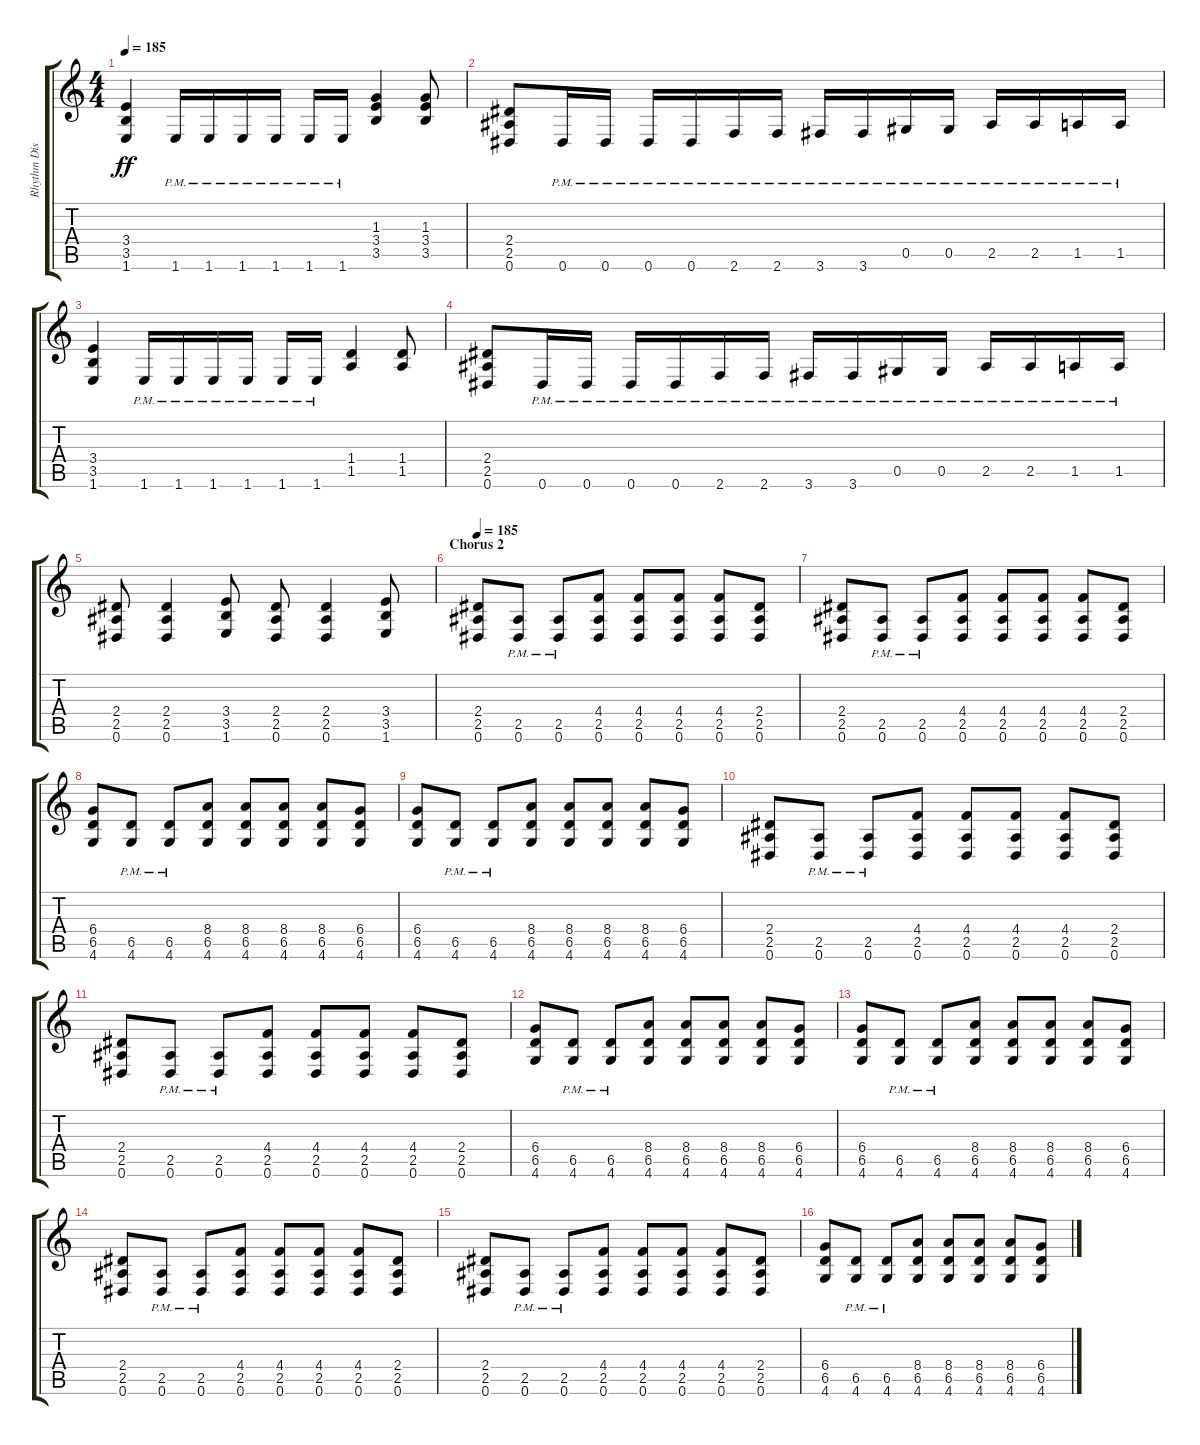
\track ("Rhythm Distortion" "Rhythm Dis") {instrument distortionguitar}
\staff {score tabs}
\tuning (Eb4 Bb3 Gb3 Db3 Ab2 Eb2) {hide}
\ts (4 4)
\tempo 185
\clef g2
\ks c
(3.4 3.5 1.6).4{dy ff} 1.6{pm}.16 1.6{pm}.16 1.6{pm}.16 1.6{pm}.16 1.6{pm}.16 1.6{pm}.16 (1.3 3.4 3.5).4 (1.3 3.4 3.5).8 |
(2.4 2.5 0.6).8 0.6{pm}.16 0.6{pm}.16 0.6{pm}.16 0.6{pm}.16 2.6{pm}.16 2.6{pm}.16 3.6{pm}.16 3.6{pm}.16 0.5{pm}.16 0.5{pm}.16 2.5{pm}.16 2.5{pm}.16 1.5{pm}.16 1.5{pm}.16 |
(3.4 3.5 1.6).4 1.6{pm}.16 1.6{pm}.16 1.6{pm}.16 1.6{pm}.16 1.6{pm}.16 1.6{pm}.16 (1.4 1.5).4 (1.4 1.5).8 |
(2.4 2.5 0.6).8 0.6{pm}.16 0.6{pm}.16 0.6{pm}.16 0.6{pm}.16 2.6{pm}.16 2.6{pm}.16 3.6{pm}.16 3.6{pm}.16 0.5{pm}.16 0.5{pm}.16 2.5{pm}.16 2.5{pm}.16 1.5{pm}.16 1.5{pm}.16 |
(2.4 2.5 0.6).8 (2.4 2.5 0.6).4 (3.4 3.5 1.6).8 (2.4 2.5 0.6).8 (2.4 2.5 0.6).4 (3.4 3.5 1.6).8 |
\section ("" "Chorus 2")
\tempo 185
(2.4 2.5 0.6).8{balance 0} (2.5{pm} 0.6{pm}).8 (2.5{pm} 0.6{pm}).8 (4.4 2.5 0.6).8 (4.4 2.5 0.6).8 (4.4 2.5 0.6).8 (4.4 2.5 0.6).8 (2.4 2.5 0.6).8 |
(2.4 2.5 0.6).8 (2.5{pm} 0.6{pm}).8 (2.5{pm} 0.6{pm}).8 (4.4 2.5 0.6).8 (4.4 2.5 0.6).8 (4.4 2.5 0.6).8 (4.4 2.5 0.6).8 (2.4 2.5 0.6).8 |
(6.4 6.5 4.6).8 (6.5{pm} 4.6{pm}).8 (6.5{pm} 4.6{pm}).8 (8.4 6.5 4.6).8 (8.4 6.5 4.6).8 (8.4 6.5 4.6).8 (8.4 6.5 4.6).8 (6.4 6.5 4.6).8 |
(6.4 6.5 4.6).8 (6.5{pm} 4.6{pm}).8 (6.5{pm} 4.6{pm}).8 (8.4 6.5 4.6).8 (8.4 6.5 4.6).8 (8.4 6.5 4.6).8 (8.4 6.5 4.6).8 (6.4 6.5 4.6).8 |
(2.4 2.5 0.6).8 (2.5{pm} 0.6{pm}).8 (2.5{pm} 0.6{pm}).8 (4.4 2.5 0.6).8 (4.4 2.5 0.6).8 (4.4 2.5 0.6).8 (4.4 2.5 0.6).8 (2.4 2.5 0.6).8 |
(2.4 2.5 0.6).8 (2.5{pm} 0.6{pm}).8 (2.5{pm} 0.6{pm}).8 (4.4 2.5 0.6).8 (4.4 2.5 0.6).8 (4.4 2.5 0.6).8 (4.4 2.5 0.6).8 (2.4 2.5 0.6).8 |
(6.4 6.5 4.6).8 (6.5{pm} 4.6{pm}).8 (6.5{pm} 4.6{pm}).8 (8.4 6.5 4.6).8 (8.4 6.5 4.6).8 (8.4 6.5 4.6).8 (8.4 6.5 4.6).8 (6.4 6.5 4.6).8 |
(6.4 6.5 4.6).8 (6.5{pm} 4.6{pm}).8 (6.5{pm} 4.6{pm}).8 (8.4 6.5 4.6).8 (8.4 6.5 4.6).8 (8.4 6.5 4.6).8 (8.4 6.5 4.6).8 (6.4 6.5 4.6).8 |
(2.4 2.5 0.6).8 (2.5{pm} 0.6{pm}).8 (2.5{pm} 0.6{pm}).8 (4.4 2.5 0.6).8 (4.4 2.5 0.6).8 (4.4 2.5 0.6).8 (4.4 2.5 0.6).8 (2.4 2.5 0.6).8 |
(2.4 2.5 0.6).8 (2.5{pm} 0.6{pm}).8 (2.5{pm} 0.6{pm}).8 (4.4 2.5 0.6).8 (4.4 2.5 0.6).8 (4.4 2.5 0.6).8 (4.4 2.5 0.6).8 (2.4 2.5 0.6).8 |
(6.4 6.5 4.6).8 (6.5{pm} 4.6{pm}).8 (6.5{pm} 4.6{pm}).8 (8.4 6.5 4.6).8 (8.4 6.5 4.6).8 (8.4 6.5 4.6).8 (8.4 6.5 4.6).8 (6.4 6.5 4.6).8
